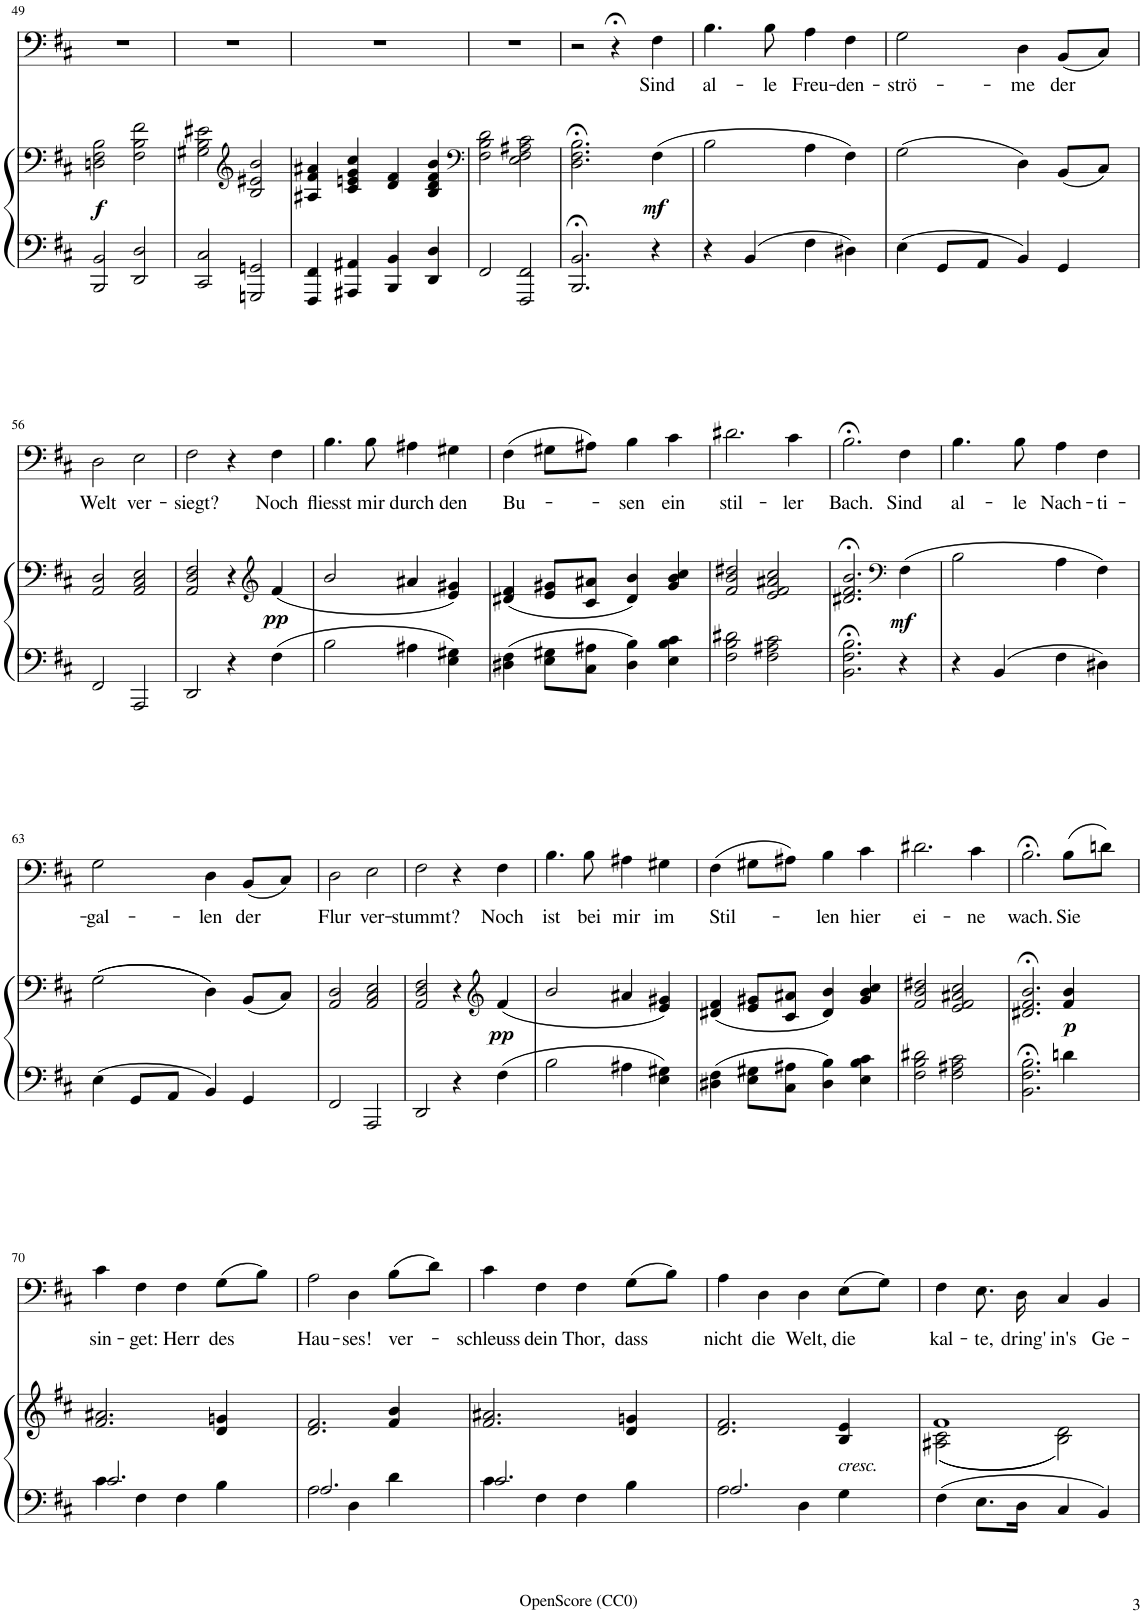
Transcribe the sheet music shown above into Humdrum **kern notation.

**kern	**kern	**dynam	**kern	**text
*part2	*part2	*part2	*part1	*part1
*staff3	*staff2	*staff2/3	*staff1	*staff1
*I"Pianoforte	*	*	*I"Singstimme Voice	*
*I'Pno	*	*	*	*
!!LO:PB:g=z
*clefF4	*clefF4	*	*clefF4	*
*k[f#c#]	*k[f#c#]	*	*k[f#c#]	*
*M2/2	*M2/2	*	*M2/2	*
*met(c|)	*met(c|)	*	*met(c|)	*
=49	=49	=49	=49	=49
!	!	!LO:DY:a=2	!	!
2BBB/ 2BB/	2Dn\ 2F#\ 2B\	f	1r	.
2DD/ 2D/	2F#\ 2B\ 2f#\	.	.	.
=50	=50	=50	=50	=50
2CC#/ 2C#/	2G#X\ 2B\ 2e#X\	.	1r	.
*	*clefG2	*	*	*
2GGGn/ 2GGn/	2B/ 2e#X/ 2b/	.	.	.
=51	=51	=51	=51	=51
4FFF#/ 4FF#/	4A#X/ 4f#/ 4a#X/	.	1r	.
4AAA#X/ 4AA#X/	4c#/ 4en/ 4g/ 4cc#/	.	.	.
4BBB/ 4BB/	4d/ 4f#/	.	.	.
4DD/ 4D/	4B/ 4d/ 4f#/ 4b/	.	.	.
=52	=52	=52	=52	=52
*	*clefF4	*	*	*
2FF#/	2F#\ 2B\ 2d\	.	1r	.
2FFF#/ 2FF#/	2E\ 2F#\ 2A#X\ 2c#\	.	.	.
=53	=53	=53	=53	=53
2.BBB/;< 2.BB/;<	2.D\;< 2.F#\;< 2.B\;<	.	2r	.
.	.	.	4r;<	.
!	!	!LO:DY:a=2	!	!LO:LY:b
4r	(4F#\	mf	4F#\	Sind
=54	=54	=54	=54	=54
!	!	!	!	!LO:LY:b
4r	2B\	.	4.B\	al-
4BB/	.	.	.	.
!	!	!	!	!LO:LY:b
.	.	.	8B\	-le
!	!	!	!	!LO:LY:b
4F#\	4A\	.	4A\	Freu-
!	!	!	!	!LO:LY:b
4D#X\	4F#\)	.	4F#\	-den-
=55	=55	=55	=55	=55
*	*^	*	*	*
!	!	!	!	!	!LO:LY:b
4E\	(2G\	2.ryy	.	2G\	-strö-
8GG/L	.	.	.	.	.
8AA/J	.	.	.	.	.
!	!	!	!	!	!LO:LY:b
4BB/	4D\)	.	.	4D\	-me
!	!	!	!	!	!LO:LY:b
4GG/	(8BB/L	4ryy	.	(8BB/L	der
.	8C#/J)	.	.	8C#/J)	.
*	*v	*v	*	*	*
!!LO:LB:g=z
=56	=56	=56	=56	=56
!	!	!	!	!LO:LY:b
2FF#/	2AA/ 2D/	.	2D\	Welt
!	!	!	!	!LO:LY:b
2AAA/	2AA/ 2C#/ 2E/	.	2E\	ver-
=57	=57	=57	=57	=57
!	!	!	!	!LO:LY:b
2DD/	2AA/ 2D/ 2F#/	.	2F#\	-siegt?
4r	4r	.	4r	.
*	*clefG2	*	*	*
!	!	!LO:DY:b	!	!LO:LY:b
4F#\	(4f#/	pp	4F#\	Noch
=58	=58	=58	=58	=58
!	!	!	!	!LO:LY:b
2B\	2b/	.	4.B\	fliesst
!	!	!	!	!LO:LY:b
.	.	.	8B\	mir
!	!	!	!	!LO:LY:b
4A#X\	4a#X/	.	4A#X\	durch
!	!	!	!	!LO:LY:b
4E\ 4G#X\	4e/ 4g#X/)	.	4G#X\	den
=59	=59	=59	=59	=59
!	!	!	!	!LO:LY:b
4D#X\ 4F#\	(4d#X/ 4f#/	.	(4F#\	Bu-
8E\ 8G#X\L	8e/ 8g#X/L	.	8G#X\L	.
8C#\ 8A#X\J	8c#/ 8a#X/J	.	8A#X\J)	.
!	!	!	!	!LO:LY:b
4D#\ 4B\	4d#/ 4b/)	.	4B\	-sen
!	!	!	!	!LO:LY:b
4E\ 4B\ 4c#\	4g#/ 4b/ 4cc#/	.	4c#\	ein
=60	=60	=60	=60	=60
!	!	!	!	!LO:LY:b
2F#\ 2B\ 2d#X\	2f#/ 2b/ 2dd#X/	.	2.d#X\	stil-
2F#\ 2A#X\ 2c#\	2e/ 2f#/ 2a#X/ 2cc#/	.	.	.
!	!	!	!	!LO:LY:b
.	.	.	4c#\	-ler
=61	=61	=61	=61	=61
!	!	!	!	!LO:LY:b
2.BB\;< 2.F#\;< 2.B\;<	2.d#X/;< 2.f#/;< 2.b/;<	.	2.B;<,\	Bach.
*	*clefF4	*	*	*
!	!	!LO:DY:a=2	!	!LO:LY:b
4r	(4F#\	mf	4F#\	Sind
=62	=62	=62	=62	=62
!	!	!	!	!LO:LY:b
4r	2B\	.	4.B\	al-
4BB/	.	.	.	.
!	!	!	!	!LO:LY:b
.	.	.	8B\	-le
!	!	!	!	!LO:LY:b
4F#\	4A\	.	4A\	Nach-
!	!	!	!	!LO:LY:b
4D#X\	4F#\)	.	4F#\	-ti-
!!LO:LB:g=z
=63	=63	=63	=63	=63
*	*^	*	*	*
!	!	!	!	!	!LO:LY:b
4E\	((2G\	2.ryy	.	2G\	-gal-
8GG/L	.	.	.	.	.
8AA/J	.	.	.	.	.
!	!	!	!	!	!LO:LY:b
4BB/	4D\))	.	.	4D\	-len
!	!	!	!	!	!LO:LY:b
4GG/	(8BB/L	4ryy	.	(8BB/L	der
.	8C#/J)	.	.	8C#/J)	.
*	*v	*v	*	*	*
=64	=64	=64	=64	=64
!	!	!	!	!LO:LY:b
2FF#/	2AA/ 2D/	.	2D\	Flur
!	!	!	!	!LO:LY:b
2AAA/	2AA/ 2C#/ 2E/	.	2E\	ver-
=65	=65	=65	=65	=65
!	!	!	!	!LO:LY:b
2DD/	2AA/ 2D/ 2F#/	.	2F#\	-stummt?
4r	4r	.	4r	.
*	*clefG2	*	*	*
!	!	!LO:DY:b	!	!LO:LY:b
4F#\	(4f#/	pp	4F#\	Noch
=66	=66	=66	=66	=66
!	!	!	!	!LO:LY:b
2B\	2b/	.	4.B\	ist
!	!	!	!	!LO:LY:b
.	.	.	8B\	bei
!	!	!	!	!LO:LY:b
4A#X\	4a#X/	.	4A#X\	mir
!	!	!	!	!LO:LY:b
4E\ 4G#X\	4e/ 4g#X/)	.	4G#X\	im
=67	=67	=67	=67	=67
!	!	!	!	!LO:LY:b
4D#X\ 4F#\	(4d#X/ 4f#/	.	(4F#\	Stil-
8E\ 8G#X\L	8e/ 8g#X/L	.	8G#X\L	.
8C#\ 8A#X\J	8c#/ 8a#X/J	.	8A#X\J)	.
!	!	!	!	!LO:LY:b
4D#\ 4B\	4d#/ 4b/)	.	4B\	-len
!	!	!	!	!LO:LY:b
4E\ 4B\ 4c#\	4g#/ 4b/ 4cc#/	.	4c#\	hier
=68	=68	=68	=68	=68
!	!	!	!	!LO:LY:b
2F#\ 2B\ 2d#X\	2f#/ 2b/ 2dd#X/	.	2.d#X\	ei-
2F#\ 2A#X\ 2c#\	2e/ 2f#/ 2a#X/ 2cc#/	.	.	.
!	!	!	!	!LO:LY:b
.	.	.	4c#\	-ne
=69	=69	=69	=69	=69
!	!	!	!	!LO:LY:b
2.BB\;< 2.F#\;< 2.B\;<	2.d#X/;< 2.f#/;< 2.b/;<	.	2.B;<,\	wach.
!	!	!LO:DY:b	!	!LO:LY:b
4dn\	4f#/ 4b/	p	(8B\L	Sie
.	.	.	8dn\J)	.
!!LO:LB:g=z
=70	=70	=70	=70	=70
*^	*	*	*	*
!	!	!	!	!	!LO:LY:b
2.c#/	4c#\	2.f#/ 2.a#X/	.	4c#\	sin-
!	!	!	!	!	!LO:LY:b
.	4F#\	.	.	4F#\	-get:
!	!	!	!	!	!LO:LY:b
.	4F#\	.	.	4F#\	Herr
!	!	!	!	!	!LO:LY:b
4B\	4ryy	4d/ 4gn/	.	(8G\L	des
.	.	.	.	8B\J)	.
=71	=71	=71	=71	=71	=71
!	!	!	!	!	!LO:LY:b
2.A/	2A\	2.d/ 2.f#/	.	2A\	Hau-
!	!	!	!	!	!LO:LY:b
.	4D\	.	.	4D\	-ses!
!	!	!	!	!	!LO:LY:b
4d\	4ryy	4f#/ 4b/	.	(8B\L	ver-
.	.	.	.	8d\J)	.
=72	=72	=72	=72	=72	=72
!	!	!	!	!	!LO:LY:b
2.c#/	4c#\	2.f#/ 2.a#X/	.	4c#\	-schleuss
!	!	!	!	!	!LO:LY:b
.	4F#\	.	.	4F#\	dein
!	!	!	!	!	!LO:LY:b
.	4F#\	.	.	4F#\	Thor,
!	!	!	!	!	!LO:LY:b
4B\	4ryy	4d/ 4gn/	.	(8G\L	dass
.	.	.	.	8B\J)	.
=73	=73	=73	=73	=73	=73
!	!	!	!	!	!LO:LY:b
2.A/	2A\	2.d/ 2.f#/	.	4A\	nicht
!	!	!	!	!	!LO:LY:b
.	.	.	.	4D\	die
!	!	!	!	!	!LO:LY:b
.	4D\	.	.	4D\	Welt,
!LO:TX:a:i:t=cresc.	!	!	!	!	!
!	!	!	!	!	!LO:LY:b
4ryy	4G\	4B/ 4e/	.	(8E\L	die
.	.	.	.	8G\J)	.
*v	*v	*	*	*	*
=74	=74	=74	=74	=74
*	*^	*	*	*
!	!	!	!	!	!LO:LY:b
4F#\	1f#	((2A#X\ 2c#\	.	4F#\	kal-
!	!	!	!	!	!LO:LY:b
8.E\L	.	.	.	8.E\	-te,
!	!	!	!	!	!LO:LY:b
16D\Jk	.	.	.	16D\	dring'
!	!	!	!	!	!LO:LY:b
4C#/	.	2B\ 2d\))	.	4C#/	in's
!	!	!	!	!	!LO:LY:b
4BB/	.	.	.	4BB/	Ge-
*	*v	*v	*	*	*
=	=	=	=	=
*-	*-	*-	*-	*-
